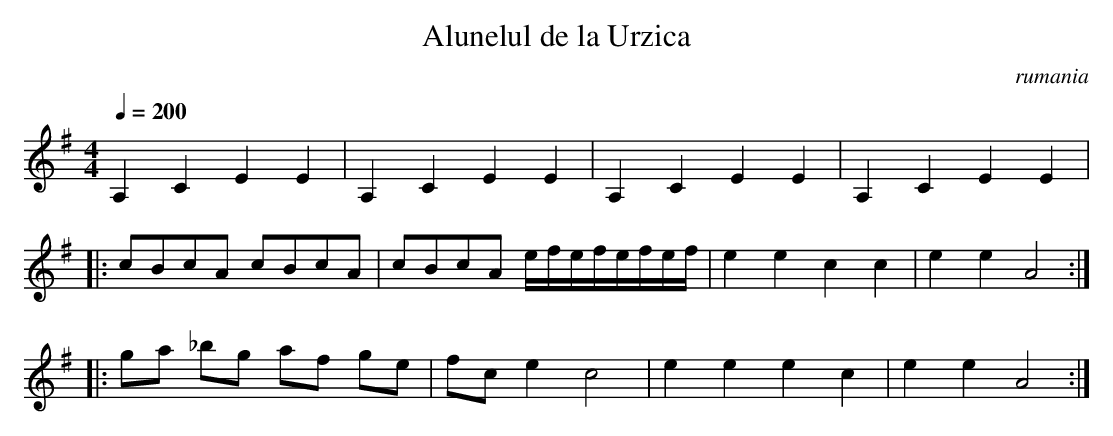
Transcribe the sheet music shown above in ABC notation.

X:1
T:Alunelul de la Urzica
O:rumania
M:4/4
L:1/8
Q:1/4=200
K:ADor
A,2 C2 E2 E2| A,2 C2 E2 E2| A,2 C2 E2 E2| A,2 C2 E2 E2|
|:cBcA cBcA|cBcA e/f/e/f/e/f/e/f/|e2 e2 c2 c2| e2 e2 A4:|
|:ga _bg af ge |fc e2 c4 |e2 e2 e2 c2 | e2 e2 A4 :|
